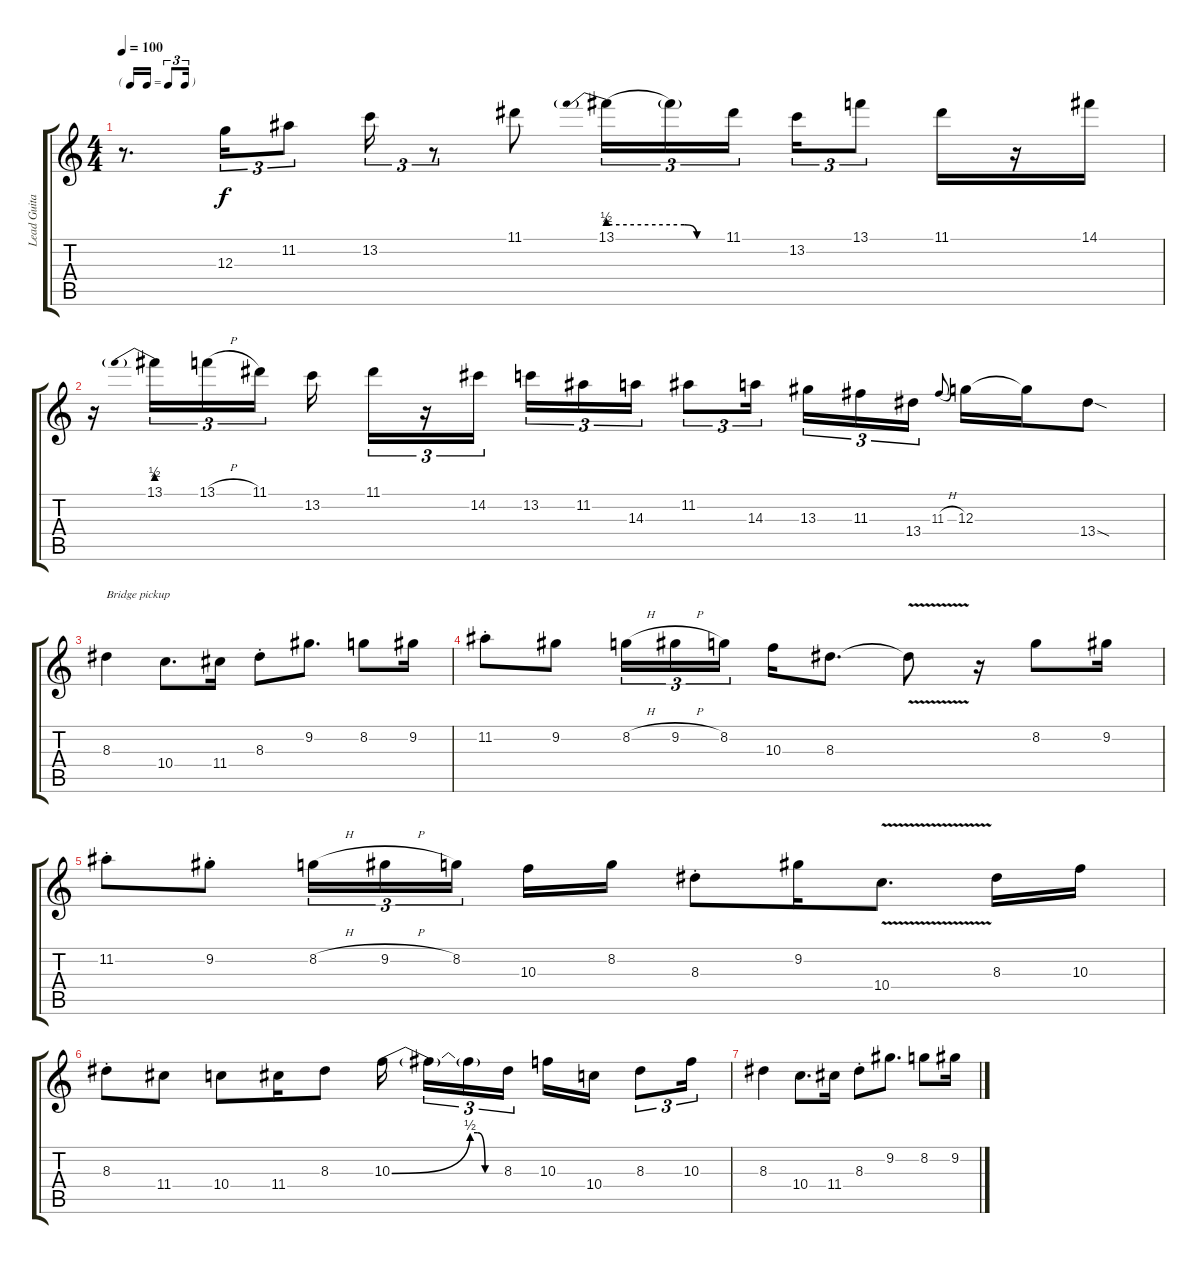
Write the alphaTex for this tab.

\track ("Lead Guitar" "Lead Guita") {instrument overdrivenguitar}
\staff {score tabs}
\tuning (E4 B3 G3 D3 A2 E2) {hide}
\ts (4 4)
\tf triplet16th
\tempo 100
\clef g2
\ks c
r.8{d dy f} 12.3.16{tu (3 2)} 11.2.8{tu (3 2)} 13.2.16{tu (3 2)} r.8{tu (3 2)} 11.1.8 13.1{be (prebend 0 2 60 2)}.16{tu (3 2)} 13.1{be (custom 0 2 15 2 30 0 60 0) t}.16{tu (3 2)} 11.1.16{tu (3 2) beam splitsecondary} 13.2.16{tu (3 2)} 13.1.8{tu (3 2)} 11.1.16 r.16 14.1.16 |
r.16 13.1{be (prebend 0 2 60 2)}.16{tu (3 2)} 13.1{h}.16{tu (3 2)} 11.1.16{tu (3 2) beam splitsecondary} 13.2.16 11.1.16{tu (3 2)} r.16{tu (3 2)} 14.2.16{tu (3 2) beam splitsecondary} 13.2.16{tu (3 2)} 11.2.16{tu (3 2)} 14.3.16{tu (3 2)} 11.2.8{tu (3 2)} 14.3.16{tu (3 2) beam splitsecondary} 13.3.16{tu (3 2)} 11.3.16{tu (3 2)} 13.4.16{tu (3 2)} 11.3{h}.8{gr onbeat} 12.3.16 12.3{t}.16 13.4{sod}.8 |
8.3.4{txt "Bridge pickup"} 10.4.8{d} 11.4.16 8.3{st}.8 9.2.8{d} 8.2.8 9.2.16 |
11.2{st}.8 9.2.8 8.2{h}.16{tu (3 2)} 9.2{h}.16{tu (3 2)} 8.2.16{tu (3 2) beam splitsecondary} 10.3.16 8.3.8{d} 8.3{v t}.8 r.16 8.2.8 9.2.16 |
11.2{st}.8 9.2{st}.8 8.2{h}.16{tu (3 2)} 9.2{h}.16{tu (3 2)} 8.2.16{tu (3 2) beam splitsecondary} 10.3.16 8.2.16 8.3{st}.8 9.2.16 10.4{v}.8{d} 8.3.16 10.3.16 |
8.3{st}.8 11.4.8 10.4.8 11.4.16 8.3.8 10.3{be (bend 0 0 60 2)}.16{beam splitsecondary} 10.3{t}.16{tu (3 2)} 10.3{be (custom 0 2 15 2 30 0 60 0) t}.16{tu (3 2)} 8.3.16{tu (3 2)} 10.3.16 10.4.16 8.3.8{tu (3 2)} 10.3.16{tu (3 2)} |
8.3.4 10.4.8{d} 11.4.16 8.3{st}.8 9.2.8{d} 8.2.8 9.2.16
